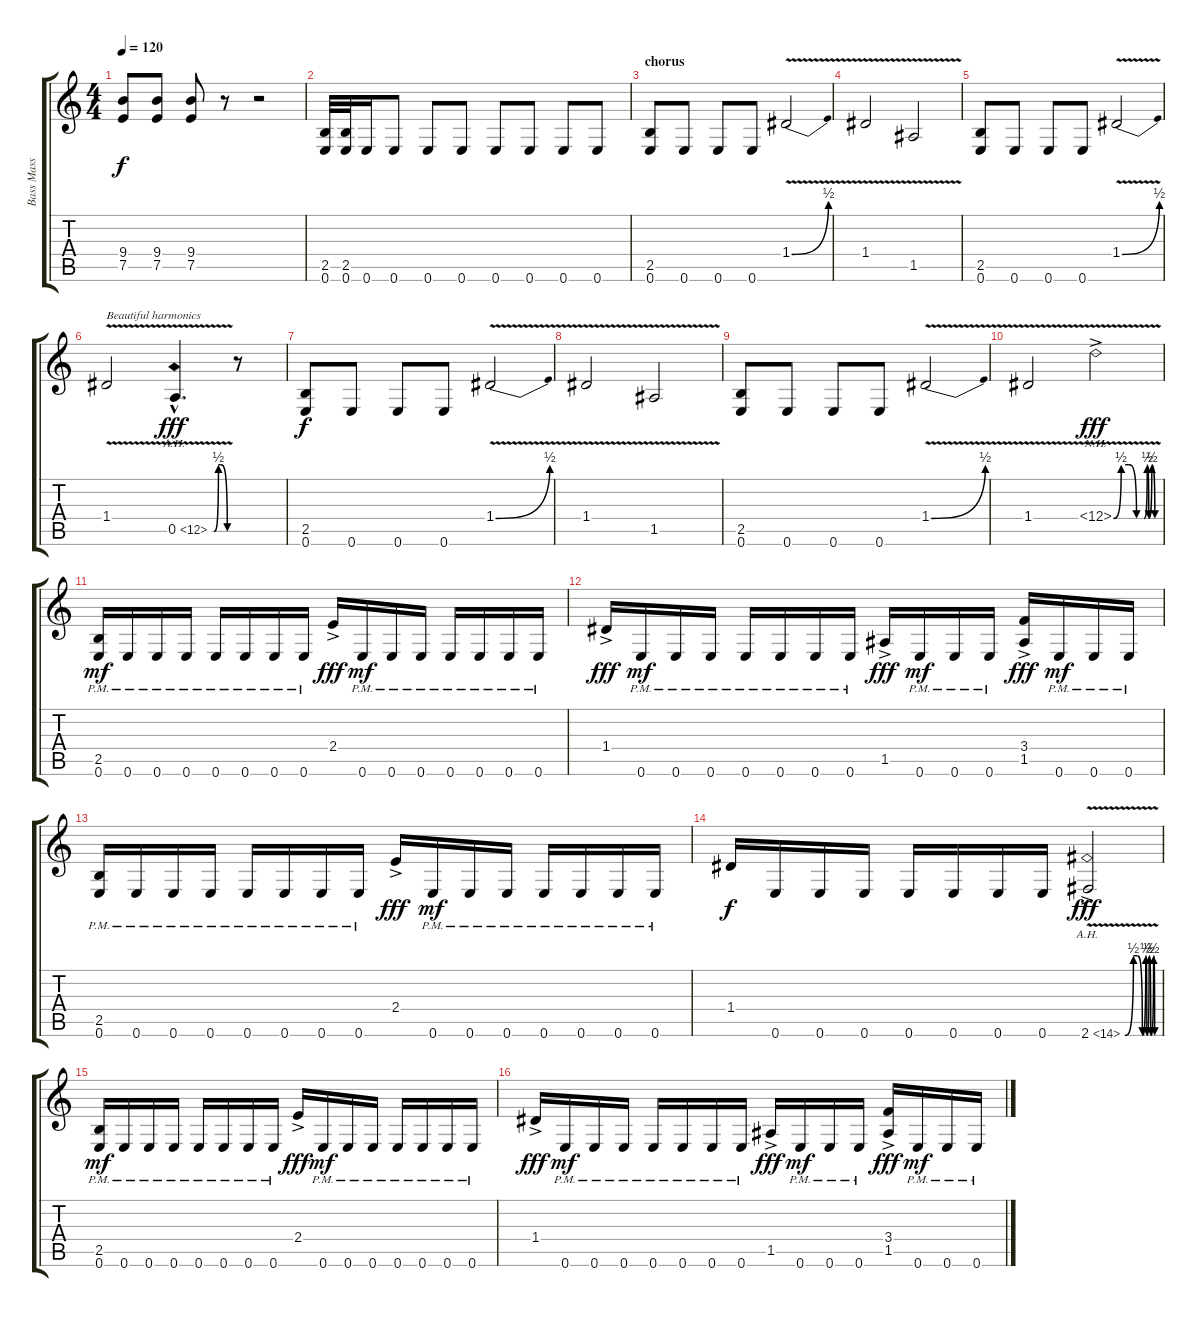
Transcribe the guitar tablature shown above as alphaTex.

\track ("Bass Mass" "Bass Mass") {instrument overdrivenguitar}
\staff {score tabs}
\tuning (E4 B3 G3 D3 A2 E2) {hide}
\ts (4 4)
\tempo 120
\clef g2
\ks c
(9.4 7.5).8{dy f} (9.4 7.5).8 (9.4 7.5).8 r.8 r.2 |
(2.5 0.6).32 (2.5 0.6).32 0.6.16 0.6.8 0.6.8 0.6.8 0.6.8 0.6.8 0.6.8 0.6.8 |
\section ("" "chorus")
(2.5 0.6).8 0.6.8 0.6.8 0.6.8 1.4{be (bend 0 0 60 2) v}.2 |
1.4{v}.2 1.5{v}.2 |
(2.5 0.6).8 0.6.8 0.6.8 0.6.8 1.4{be (bend 0 0 60 2) v}.2 |
1.4{v}.2{txt "Beautiful harmonics"} 0.5{be (custom 0 0 7 0 22 2 30 2 53 0 60 0) ah 12 v hac}.4{d dy fff instrument guitarharmonics} r.8 |
(2.5 0.6).8{dy f instrument overdrivenguitar} 0.6.8 0.6.8 0.6.8 1.4{be (bend 0 0 60 2) v}.2 |
1.4{v}.2 1.5{v}.2 |
(2.5 0.6).8 0.6.8 0.6.8 0.6.8 1.4{be (bend 0 0 60 2) v}.2 |
1.4{v}.2 1.4{be (custom 0 0 10 2 20 2 30 0 40 0 44 2 46 0 50 2 54 0 60 0) nh v ac}.2{dy fff instrument guitarharmonics} |
(2.5 0.6{pm}).16{dy mf volume 13 instrument overdrivenguitar} 0.6{pm}.16 0.6{pm}.16 0.6{pm}.16 0.6{pm}.16 0.6{pm}.16 0.6{pm}.16 0.6{pm}.16 2.4{ac}.16{dy fff} 0.6{pm}.16{dy mf} 0.6{pm}.16 0.6{pm}.16 0.6{pm}.16 0.6{pm}.16 0.6{pm}.16 0.6{pm}.16 |
1.4{ac}.16{dy fff} 0.6{pm}.16{dy mf} 0.6{pm}.16 0.6{pm}.16 0.6{pm}.16 0.6{pm}.16 0.6{pm}.16 0.6{pm}.16 1.5{ac}.16{dy fff} 0.6{pm}.16{dy mf} 0.6{pm}.16 0.6{pm}.16 (3.4{ac} 1.5{ac}).16{dy fff} 0.6{pm}.16{dy mf} 0.6{pm}.16 0.6{pm}.16 |
(2.5 0.6{pm}).16 0.6{pm}.16 0.6{pm}.16 0.6{pm}.16 0.6{pm}.16 0.6{pm}.16 0.6{pm}.16 0.6{pm}.16 2.4{ac}.16{dy fff} 0.6{pm}.16{dy mf} 0.6{pm}.16 0.6{pm}.16 0.6{pm}.16 0.6{pm}.16 0.6{pm}.16 0.6{pm}.16 |
1.4.16{dy f} 0.6.16 0.6.16 0.6.16 0.6.16 0.6.16 0.6.16 0.6.16 2.6{be (custom 0 0 15 2 22 2 31 0 37 2 39 0 43 2 46 0 51 2 53 0 60 0) ah 12 v ac}.2{dy fff instrument guitarharmonics} |
(2.5 0.6{pm}).16{dy mf volume 13 instrument overdrivenguitar} 0.6{pm}.16 0.6{pm}.16 0.6{pm}.16 0.6{pm}.16 0.6{pm}.16 0.6{pm}.16 0.6{pm}.16 2.4{ac}.16{dy fff} 0.6{pm}.16{dy mf} 0.6{pm}.16 0.6{pm}.16 0.6{pm}.16 0.6{pm}.16 0.6{pm}.16 0.6{pm}.16 |
1.4{ac}.16{dy fff} 0.6{pm}.16{dy mf} 0.6{pm}.16 0.6{pm}.16 0.6{pm}.16 0.6{pm}.16 0.6{pm}.16 0.6{pm}.16 1.5{ac}.16{dy fff} 0.6{pm}.16{dy mf} 0.6{pm}.16 0.6{pm}.16 (3.4{ac} 1.5{ac}).16{dy fff} 0.6{pm}.16{dy mf} 0.6{pm}.16 0.6{pm}.16
